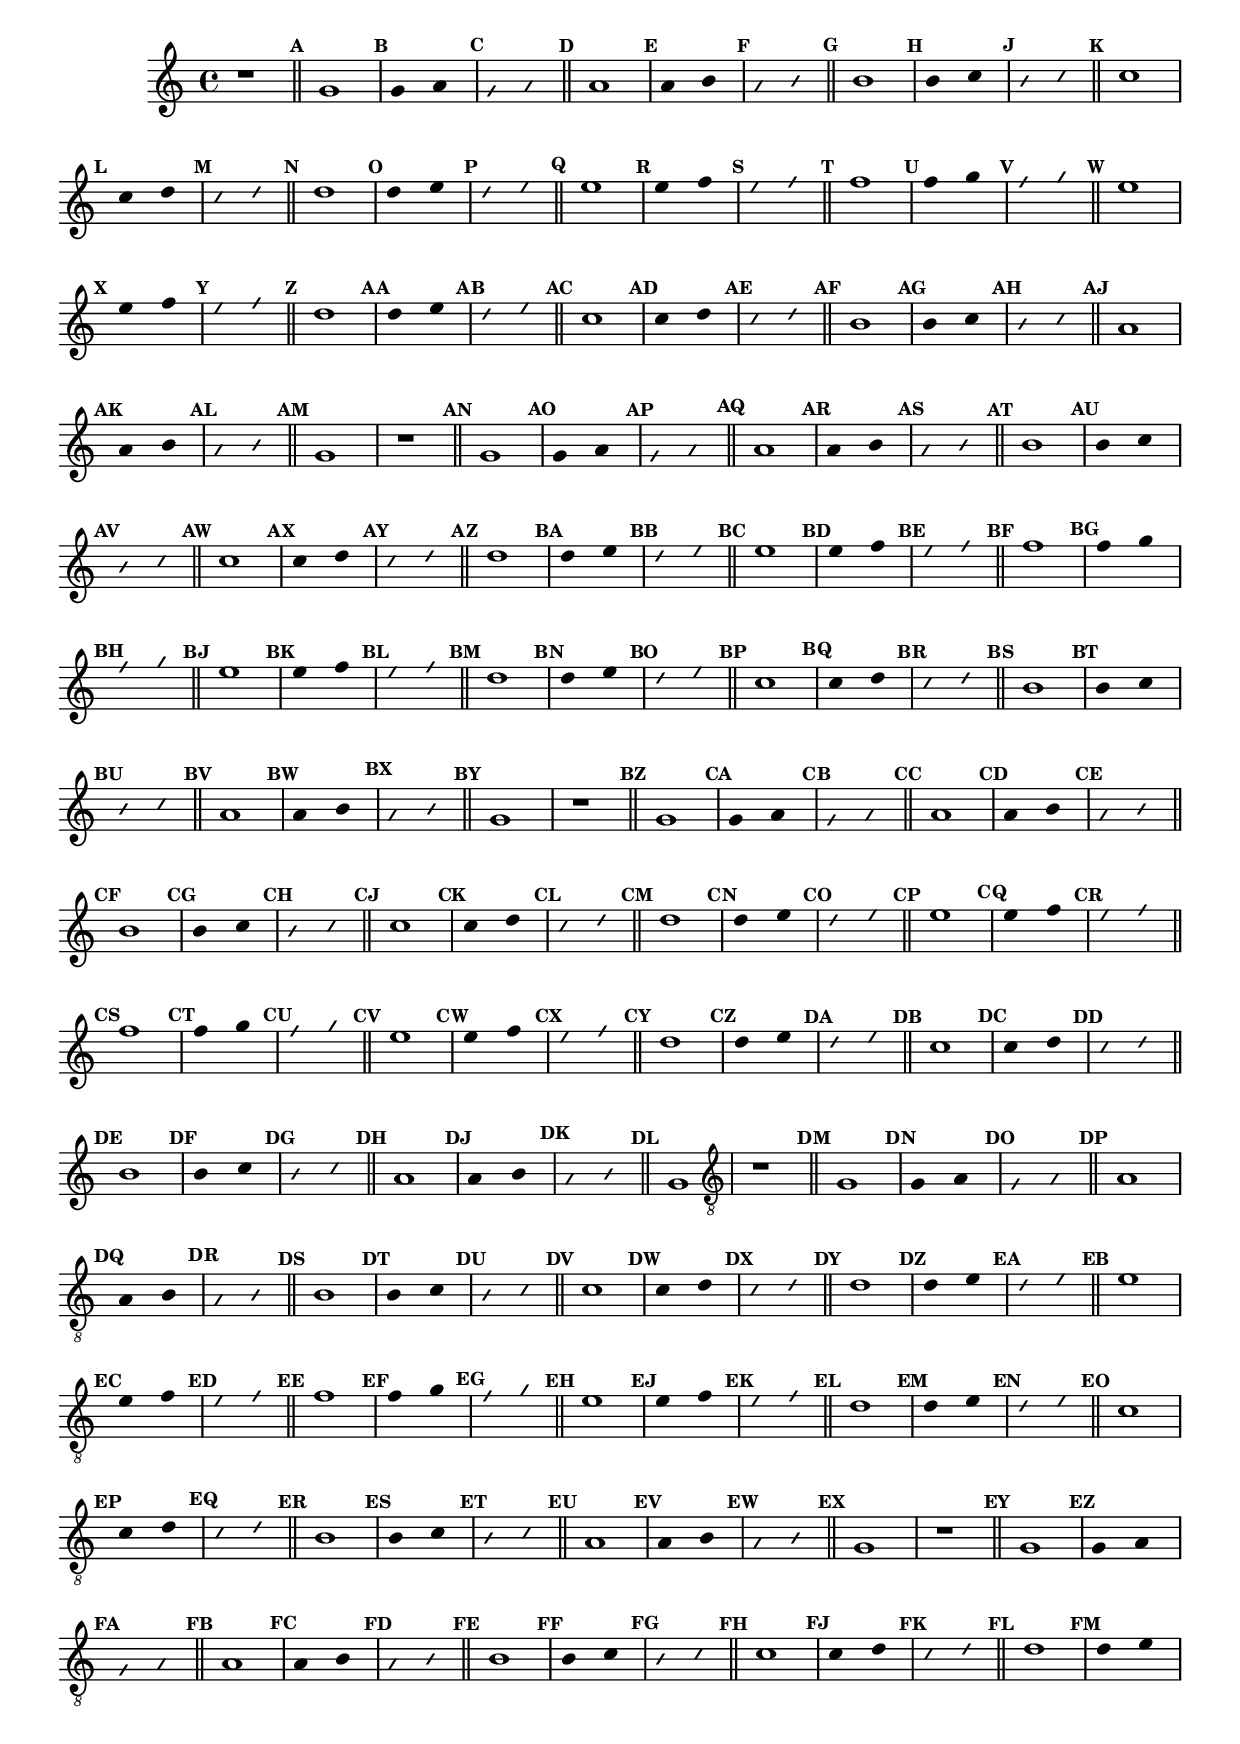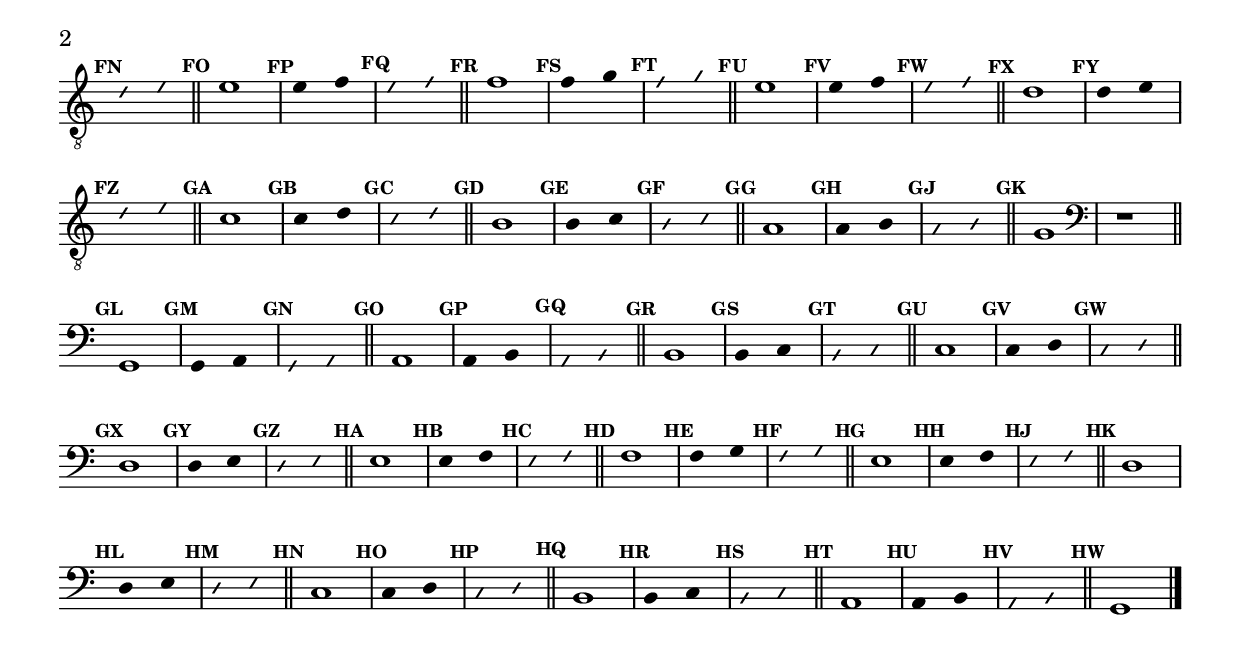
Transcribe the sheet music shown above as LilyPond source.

%% -*- coding: utf-8 -*-
\version "2.14.1"

%%\header { texidoc="Divertindo-se"}

\transpose c g {
  \relative c' {

    \override Staff.TimeSignature #'style = #'()
    \override Score.BarNumber #'transparent = ##t
    \override Score.RehearsalMark #'font-size = #-2
    \set Score.markFormatter = #format-mark-numbers
    \time 4/4 
    \key f \major


    %% CAVAQUINHO - BANJO
    \tag #'cv {
      r1

      \bar "||"

      \mark \default c1
      \override Stem #'transparent = ##t
      \override Beam #'transparent = ##t
      \override Voice.NoteHead #'stencil = #ly:text-interface::print
      \override Voice.NoteHead #'text = #(make-musicglyph-markup "noteheads.s2")

      \mark \default c2 d

      \override NoteHead #'style = #'slash
      \override NoteHead #'font-size = #-6
      \override Voice.NoteHead #'stencil = #ly:text-interface::print
      \override Voice.NoteHead #'text = #(make-musicglyph-markup "noteheads.s2slash")

      \mark \default c d

      \revert NoteHead #'style
      \revert Stem #'transparent 
      \revert Beam #'transparent
      \revert NoteHead #'font-size
      \revert Voice.NoteHead #'stencil

      \revert Voice.NoteHead #'text
      \bar "||"

      \mark \default d1
      \override Stem #'transparent = ##t
      \override Beam #'transparent = ##t
      \override Voice.NoteHead #'stencil = #ly:text-interface::print
      \override Voice.NoteHead #'text = #(make-musicglyph-markup "noteheads.s2")

      \mark \default d2 e
      \override NoteHead #'style = #'slash
      \override NoteHead #'font-size = #-6
      \override Voice.NoteHead #'stencil = #ly:text-interface::print
      \override Voice.NoteHead #'text = #(make-musicglyph-markup "noteheads.s2slash")

      \mark \default d2 e
      \revert NoteHead #'style
      \revert Stem #'transparent 
      \revert Beam #'transparent
      \revert NoteHead #'font-size
      \revert Voice.NoteHead #'stencil

      \revert Voice.NoteHead #'text
      \bar "||"

      \mark \default e1
      \override Stem #'transparent = ##t
      \override Beam #'transparent = ##t
      \override Voice.NoteHead #'stencil = #ly:text-interface::print
      \override Voice.NoteHead #'text = #(make-musicglyph-markup "noteheads.s2")

      \mark \default e2 f
      \override NoteHead #'style = #'slash
      \override NoteHead #'font-size = #-6
      \override Voice.NoteHead #'stencil = #ly:text-interface::print
      \override Voice.NoteHead #'text = #(make-musicglyph-markup "noteheads.s2slash")

      \mark \default e f
      \revert NoteHead #'style
      \revert Stem #'transparent 
      \revert Beam #'transparent
      \revert NoteHead #'font-size
      \revert Voice.NoteHead #'stencil

      \revert Voice.NoteHead #'text
      \bar "||"

      \mark \default f1
      \override Stem #'transparent = ##t
      \override Beam #'transparent = ##t
      \override Voice.NoteHead #'stencil = #ly:text-interface::print
      \override Voice.NoteHead #'text = #(make-musicglyph-markup "noteheads.s2")

      \mark \default f2 g
      \override NoteHead #'style = #'slash
      \override NoteHead #'font-size = #-6
      \override Voice.NoteHead #'stencil = #ly:text-interface::print
      \override Voice.NoteHead #'text = #(make-musicglyph-markup "noteheads.s2slash")

      \mark \default f g
      \revert NoteHead #'style
      \revert Stem #'transparent 
      \revert Beam #'transparent
      \revert NoteHead #'font-size
      \revert Voice.NoteHead #'stencil

      \revert Voice.NoteHead #'text
      \bar "||"

      \mark \default g1
      \override Stem #'transparent = ##t
      \override Beam #'transparent = ##t
      \override Voice.NoteHead #'stencil = #ly:text-interface::print
      \override Voice.NoteHead #'text = #(make-musicglyph-markup "noteheads.s2")

      \mark \default g2 a
      \override NoteHead #'style = #'slash
      \override NoteHead #'font-size = #-6
      \override Voice.NoteHead #'stencil = #ly:text-interface::print
      \override Voice.NoteHead #'text = #(make-musicglyph-markup "noteheads.s2slash")

      \mark \default g a
      \revert NoteHead #'style
      \revert Stem #'transparent 
      \revert Beam #'transparent
      \revert NoteHead #'font-size
      \revert Voice.NoteHead #'stencil

      \revert Voice.NoteHead #'text
      \bar "||"

      \mark \default a1
      \override Stem #'transparent = ##t
      \override Beam #'transparent = ##t
      \override Voice.NoteHead #'stencil = #ly:text-interface::print
      \override Voice.NoteHead #'text = #(make-musicglyph-markup "noteheads.s2")

      \mark \default a2 bes
      \override NoteHead #'style = #'slash
      \override NoteHead #'font-size = #-6
      \override Voice.NoteHead #'stencil = #ly:text-interface::print
      \override Voice.NoteHead #'text = #(make-musicglyph-markup "noteheads.s2slash")

      \mark \default a bes
      \revert NoteHead #'style
      \revert Stem #'transparent 
      \revert Beam #'transparent
      \revert NoteHead #'font-size
      \revert Voice.NoteHead #'stencil

      \revert Voice.NoteHead #'text
      \bar "||"

      \mark \default bes1
      \override Stem #'transparent = ##t
      \override Beam #'transparent = ##t
      \override Voice.NoteHead #'stencil = #ly:text-interface::print
      \override Voice.NoteHead #'text = #(make-musicglyph-markup "noteheads.s2")

      \mark \default bes2 c
      \override NoteHead #'style = #'slash
      \override NoteHead #'font-size = #-6
      \override Voice.NoteHead #'stencil = #ly:text-interface::print
      \override Voice.NoteHead #'text = #(make-musicglyph-markup "noteheads.s2slash")

      \mark \default bes c
      \revert NoteHead #'style
      \revert Stem #'transparent 
      \revert Beam #'transparent
      \revert NoteHead #'font-size
      \revert Voice.NoteHead #'stencil

      \revert Voice.NoteHead #'text
      \bar "||"

      \mark \default a1
      \override Stem #'transparent = ##t
      \override Beam #'transparent = ##t
      \override Voice.NoteHead #'stencil = #ly:text-interface::print
      \override Voice.NoteHead #'text = #(make-musicglyph-markup "noteheads.s2")

      \mark \default a2 bes
      \override NoteHead #'style = #'slash
      \override NoteHead #'font-size = #-6
      \override Voice.NoteHead #'stencil = #ly:text-interface::print
      \override Voice.NoteHead #'text = #(make-musicglyph-markup "noteheads.s2slash")

      \mark \default a bes
      \revert NoteHead #'style
      \revert Stem #'transparent 
      \revert Beam #'transparent
      \revert NoteHead #'font-size
      \revert Voice.NoteHead #'stencil

      \revert Voice.NoteHead #'text
      \bar "||"

      \mark \default g1	
      \override Stem #'transparent = ##t
      \override Beam #'transparent = ##t
      \override Voice.NoteHead #'stencil = #ly:text-interface::print
      \override Voice.NoteHead #'text = #(make-musicglyph-markup "noteheads.s2")

      \mark \default g2 a
      \override NoteHead #'style = #'slash
      \override NoteHead #'font-size = #-6
      \override Voice.NoteHead #'stencil = #ly:text-interface::print
      \override Voice.NoteHead #'text = #(make-musicglyph-markup "noteheads.s2slash")

      \mark \default g a
      \revert NoteHead #'style
      \revert Stem #'transparent
      \revert Beam #'transparent
      \revert NoteHead #'font-size
      \revert Voice.NoteHead #'stencil

      \revert Voice.NoteHead #'text
      \bar "||"

      \mark \default f1
      \override Stem #'transparent = ##t
      \override Beam #'transparent = ##t
      \override Voice.NoteHead #'stencil = #ly:text-interface::print
      \override Voice.NoteHead #'text = #(make-musicglyph-markup "noteheads.s2")

      \mark \default f2 g
      \override NoteHead #'style = #'slash
      \override NoteHead #'font-size = #-6
      \override Voice.NoteHead #'stencil = #ly:text-interface::print
      \override Voice.NoteHead #'text = #(make-musicglyph-markup "noteheads.s2slash")

      \mark \default  f g
      \revert NoteHead #'style
      \revert Stem #'transparent 
      \revert Beam #'transparent
      \revert NoteHead #'font-size
      \revert Voice.NoteHead #'stencil

      \revert Voice.NoteHead #'text
      \bar "||"

      \mark \default e1
      \override Stem #'transparent = ##t
      \override Beam #'transparent = ##t
      \override Voice.NoteHead #'stencil = #ly:text-interface::print
      \override Voice.NoteHead #'text = #(make-musicglyph-markup "noteheads.s2")

      \mark \default  e2 f
      \override NoteHead #'style = #'slash
      \override NoteHead #'font-size = #-6
      \override Voice.NoteHead #'stencil = #ly:text-interface::print
      \override Voice.NoteHead #'text = #(make-musicglyph-markup "noteheads.s2slash")

      \mark \default  e f
      \revert NoteHead #'style
      \revert Stem #'transparent 
      \revert Beam #'transparent
      \revert NoteHead #'font-size
      \revert Voice.NoteHead #'stencil

      \revert Voice.NoteHead #'text
      \bar "||"

      \mark \default d1
      \override Stem #'transparent = ##t
      \override Beam #'transparent = ##t
      \override Voice.NoteHead #'stencil = #ly:text-interface::print
      \override Voice.NoteHead #'text = #(make-musicglyph-markup "noteheads.s2")

      \mark \default  d2 e
      \override NoteHead #'style = #'slash
      \override NoteHead #'font-size = #-6
      \override Voice.NoteHead #'stencil = #ly:text-interface::print
      \override Voice.NoteHead #'text = #(make-musicglyph-markup "noteheads.s2slash")

      \mark \default  d e
      \revert NoteHead #'style
      \revert Stem #'transparent 
      \revert Beam #'transparent
      \revert NoteHead #'font-size
      \revert Voice.NoteHead #'stencil

      \revert Voice.NoteHead #'text
      \bar "||"

      \mark \default c1
    }

    %% BANDOLIM
    \tag #'bd {
      r1

      \bar "||"

      \mark \default c1
      \override Stem #'transparent = ##t
      \override Beam #'transparent = ##t
      \override Voice.NoteHead #'stencil = #ly:text-interface::print
      \override Voice.NoteHead #'text = #(make-musicglyph-markup "noteheads.s2")

      \mark \default c2 d

      \override NoteHead #'style = #'slash
      \override NoteHead #'font-size = #-6
      \override Voice.NoteHead #'stencil = #ly:text-interface::print
      \override Voice.NoteHead #'text = #(make-musicglyph-markup "noteheads.s2slash")

      \mark \default c d

      \revert NoteHead #'style
      \revert Stem #'transparent 
      \revert Beam #'transparent
      \revert NoteHead #'font-size
      \revert Voice.NoteHead #'stencil

      \revert Voice.NoteHead #'text
      \bar "||"

      \mark \default d1
      \override Stem #'transparent = ##t
      \override Beam #'transparent = ##t
      \override Voice.NoteHead #'stencil = #ly:text-interface::print
      \override Voice.NoteHead #'text = #(make-musicglyph-markup "noteheads.s2")

      \mark \default d2 e
      \override NoteHead #'style = #'slash
      \override NoteHead #'font-size = #-6
      \override Voice.NoteHead #'stencil = #ly:text-interface::print
      \override Voice.NoteHead #'text = #(make-musicglyph-markup "noteheads.s2slash")

      \mark \default d2 e
      \revert NoteHead #'style
      \revert Stem #'transparent 
      \revert Beam #'transparent
      \revert NoteHead #'font-size
      \revert Voice.NoteHead #'stencil

      \revert Voice.NoteHead #'text
      \bar "||"

      \mark \default e1
      \override Stem #'transparent = ##t
      \override Beam #'transparent = ##t
      \override Voice.NoteHead #'stencil = #ly:text-interface::print
      \override Voice.NoteHead #'text = #(make-musicglyph-markup "noteheads.s2")

      \mark \default e2 f
      \override NoteHead #'style = #'slash
      \override NoteHead #'font-size = #-6
      \override Voice.NoteHead #'stencil = #ly:text-interface::print
      \override Voice.NoteHead #'text = #(make-musicglyph-markup "noteheads.s2slash")

      \mark \default e f
      \revert NoteHead #'style
      \revert Stem #'transparent 
      \revert Beam #'transparent
      \revert NoteHead #'font-size
      \revert Voice.NoteHead #'stencil

      \revert Voice.NoteHead #'text
      \bar "||"

      \mark \default f1
      \override Stem #'transparent = ##t
      \override Beam #'transparent = ##t
      \override Voice.NoteHead #'stencil = #ly:text-interface::print
      \override Voice.NoteHead #'text = #(make-musicglyph-markup "noteheads.s2")

      \mark \default f2 g
      \override NoteHead #'style = #'slash
      \override NoteHead #'font-size = #-6
      \override Voice.NoteHead #'stencil = #ly:text-interface::print
      \override Voice.NoteHead #'text = #(make-musicglyph-markup "noteheads.s2slash")

      \mark \default f g
      \revert NoteHead #'style
      \revert Stem #'transparent 
      \revert Beam #'transparent
      \revert NoteHead #'font-size
      \revert Voice.NoteHead #'stencil

      \revert Voice.NoteHead #'text
      \bar "||"

      \mark \default g1
      \override Stem #'transparent = ##t
      \override Beam #'transparent = ##t
      \override Voice.NoteHead #'stencil = #ly:text-interface::print
      \override Voice.NoteHead #'text = #(make-musicglyph-markup "noteheads.s2")

      \mark \default g2 a
      \override NoteHead #'style = #'slash
      \override NoteHead #'font-size = #-6
      \override Voice.NoteHead #'stencil = #ly:text-interface::print
      \override Voice.NoteHead #'text = #(make-musicglyph-markup "noteheads.s2slash")

      \mark \default g a
      \revert NoteHead #'style
      \revert Stem #'transparent 
      \revert Beam #'transparent
      \revert NoteHead #'font-size
      \revert Voice.NoteHead #'stencil

      \revert Voice.NoteHead #'text
      \bar "||"

      \mark \default a1
      \override Stem #'transparent = ##t
      \override Beam #'transparent = ##t
      \override Voice.NoteHead #'stencil = #ly:text-interface::print
      \override Voice.NoteHead #'text = #(make-musicglyph-markup "noteheads.s2")

      \mark \default a2 bes
      \override NoteHead #'style = #'slash
      \override NoteHead #'font-size = #-6
      \override Voice.NoteHead #'stencil = #ly:text-interface::print
      \override Voice.NoteHead #'text = #(make-musicglyph-markup "noteheads.s2slash")

      \mark \default a bes
      \revert NoteHead #'style
      \revert Stem #'transparent 
      \revert Beam #'transparent
      \revert NoteHead #'font-size
      \revert Voice.NoteHead #'stencil

      \revert Voice.NoteHead #'text
      \bar "||"

      \mark \default bes1
      \override Stem #'transparent = ##t
      \override Beam #'transparent = ##t
      \override Voice.NoteHead #'stencil = #ly:text-interface::print
      \override Voice.NoteHead #'text = #(make-musicglyph-markup "noteheads.s2")

      \mark \default bes2 c
      \override NoteHead #'style = #'slash
      \override NoteHead #'font-size = #-6
      \override Voice.NoteHead #'stencil = #ly:text-interface::print
      \override Voice.NoteHead #'text = #(make-musicglyph-markup "noteheads.s2slash")

      \mark \default bes c
      \revert NoteHead #'style
      \revert Stem #'transparent 
      \revert Beam #'transparent
      \revert NoteHead #'font-size
      \revert Voice.NoteHead #'stencil

      \revert Voice.NoteHead #'text
      \bar "||"

      \mark \default a1
      \override Stem #'transparent = ##t
      \override Beam #'transparent = ##t
      \override Voice.NoteHead #'stencil = #ly:text-interface::print
      \override Voice.NoteHead #'text = #(make-musicglyph-markup "noteheads.s2")

      \mark \default a2 bes
      \override NoteHead #'style = #'slash
      \override NoteHead #'font-size = #-6
      \override Voice.NoteHead #'stencil = #ly:text-interface::print
      \override Voice.NoteHead #'text = #(make-musicglyph-markup "noteheads.s2slash")

      \mark \default a bes
      \revert NoteHead #'style
      \revert Stem #'transparent 
      \revert Beam #'transparent
      \revert NoteHead #'font-size
      \revert Voice.NoteHead #'stencil

      \revert Voice.NoteHead #'text
      \bar "||"

      \mark \default g1	
      \override Stem #'transparent = ##t
      \override Beam #'transparent = ##t
      \override Voice.NoteHead #'stencil = #ly:text-interface::print
      \override Voice.NoteHead #'text = #(make-musicglyph-markup "noteheads.s2")

      \mark \default g2 a
      \override NoteHead #'style = #'slash
      \override NoteHead #'font-size = #-6
      \override Voice.NoteHead #'stencil = #ly:text-interface::print
      \override Voice.NoteHead #'text = #(make-musicglyph-markup "noteheads.s2slash")

      \mark \default g a
      \revert NoteHead #'style
      \revert Stem #'transparent
      \revert Beam #'transparent
      \revert NoteHead #'font-size
      \revert Voice.NoteHead #'stencil

      \revert Voice.NoteHead #'text
      \bar "||"

      \mark \default f1
      \override Stem #'transparent = ##t
      \override Beam #'transparent = ##t
      \override Voice.NoteHead #'stencil = #ly:text-interface::print
      \override Voice.NoteHead #'text = #(make-musicglyph-markup "noteheads.s2")

      \mark \default f2 g
      \override NoteHead #'style = #'slash
      \override NoteHead #'font-size = #-6
      \override Voice.NoteHead #'stencil = #ly:text-interface::print
      \override Voice.NoteHead #'text = #(make-musicglyph-markup "noteheads.s2slash")

      \mark \default  f g
      \revert NoteHead #'style
      \revert Stem #'transparent 
      \revert Beam #'transparent
      \revert NoteHead #'font-size
      \revert Voice.NoteHead #'stencil

      \revert Voice.NoteHead #'text
      \bar "||"

      \mark \default e1
      \override Stem #'transparent = ##t
      \override Beam #'transparent = ##t
      \override Voice.NoteHead #'stencil = #ly:text-interface::print
      \override Voice.NoteHead #'text = #(make-musicglyph-markup "noteheads.s2")

      \mark \default  e2 f
      \override NoteHead #'style = #'slash
      \override NoteHead #'font-size = #-6
      \override Voice.NoteHead #'stencil = #ly:text-interface::print
      \override Voice.NoteHead #'text = #(make-musicglyph-markup "noteheads.s2slash")

      \mark \default  e f
      \revert NoteHead #'style
      \revert Stem #'transparent 
      \revert Beam #'transparent
      \revert NoteHead #'font-size
      \revert Voice.NoteHead #'stencil

      \revert Voice.NoteHead #'text
      \bar "||"

      \mark \default d1
      \override Stem #'transparent = ##t
      \override Beam #'transparent = ##t
      \override Voice.NoteHead #'stencil = #ly:text-interface::print
      \override Voice.NoteHead #'text = #(make-musicglyph-markup "noteheads.s2")

      \mark \default  d2 e
      \override NoteHead #'style = #'slash
      \override NoteHead #'font-size = #-6
      \override Voice.NoteHead #'stencil = #ly:text-interface::print
      \override Voice.NoteHead #'text = #(make-musicglyph-markup "noteheads.s2slash")

      \mark \default  d e
      \revert NoteHead #'style
      \revert Stem #'transparent 
      \revert Beam #'transparent
      \revert NoteHead #'font-size
      \revert Voice.NoteHead #'stencil

      \revert Voice.NoteHead #'text
      \bar "||"

      \mark \default c1
    }

    %% VIOLA
    \tag #'va {
      r1

      \bar "||"

      \mark \default c1
      \override Stem #'transparent = ##t
      \override Beam #'transparent = ##t
      \override Voice.NoteHead #'stencil = #ly:text-interface::print
      \override Voice.NoteHead #'text = #(make-musicglyph-markup "noteheads.s2")

      \mark \default c2 d

      \override NoteHead #'style = #'slash
      \override NoteHead #'font-size = #-6
      \override Voice.NoteHead #'stencil = #ly:text-interface::print
      \override Voice.NoteHead #'text = #(make-musicglyph-markup "noteheads.s2slash")

      \mark \default c d

      \revert NoteHead #'style
      \revert Stem #'transparent 
      \revert Beam #'transparent
      \revert NoteHead #'font-size
      \revert Voice.NoteHead #'stencil

      \revert Voice.NoteHead #'text
      \bar "||"

      \mark \default d1
      \override Stem #'transparent = ##t
      \override Beam #'transparent = ##t
      \override Voice.NoteHead #'stencil = #ly:text-interface::print
      \override Voice.NoteHead #'text = #(make-musicglyph-markup "noteheads.s2")

      \mark \default d2 e
      \override NoteHead #'style = #'slash
      \override NoteHead #'font-size = #-6
      \override Voice.NoteHead #'stencil = #ly:text-interface::print
      \override Voice.NoteHead #'text = #(make-musicglyph-markup "noteheads.s2slash")

      \mark \default d2 e
      \revert NoteHead #'style
      \revert Stem #'transparent 
      \revert Beam #'transparent
      \revert NoteHead #'font-size
      \revert Voice.NoteHead #'stencil

      \revert Voice.NoteHead #'text
      \bar "||"

      \mark \default e1
      \override Stem #'transparent = ##t
      \override Beam #'transparent = ##t
      \override Voice.NoteHead #'stencil = #ly:text-interface::print
      \override Voice.NoteHead #'text = #(make-musicglyph-markup "noteheads.s2")

      \mark \default e2 f
      \override NoteHead #'style = #'slash
      \override NoteHead #'font-size = #-6
      \override Voice.NoteHead #'stencil = #ly:text-interface::print
      \override Voice.NoteHead #'text = #(make-musicglyph-markup "noteheads.s2slash")

      \mark \default e f
      \revert NoteHead #'style
      \revert Stem #'transparent 
      \revert Beam #'transparent
      \revert NoteHead #'font-size
      \revert Voice.NoteHead #'stencil

      \revert Voice.NoteHead #'text
      \bar "||"

      \mark \default f1
      \override Stem #'transparent = ##t
      \override Beam #'transparent = ##t
      \override Voice.NoteHead #'stencil = #ly:text-interface::print
      \override Voice.NoteHead #'text = #(make-musicglyph-markup "noteheads.s2")

      \mark \default f2 g
      \override NoteHead #'style = #'slash
      \override NoteHead #'font-size = #-6
      \override Voice.NoteHead #'stencil = #ly:text-interface::print
      \override Voice.NoteHead #'text = #(make-musicglyph-markup "noteheads.s2slash")

      \mark \default f g
      \revert NoteHead #'style
      \revert Stem #'transparent 
      \revert Beam #'transparent
      \revert NoteHead #'font-size
      \revert Voice.NoteHead #'stencil

      \revert Voice.NoteHead #'text
      \bar "||"

      \mark \default g1
      \override Stem #'transparent = ##t
      \override Beam #'transparent = ##t
      \override Voice.NoteHead #'stencil = #ly:text-interface::print
      \override Voice.NoteHead #'text = #(make-musicglyph-markup "noteheads.s2")

      \mark \default g2 a
      \override NoteHead #'style = #'slash
      \override NoteHead #'font-size = #-6
      \override Voice.NoteHead #'stencil = #ly:text-interface::print
      \override Voice.NoteHead #'text = #(make-musicglyph-markup "noteheads.s2slash")

      \mark \default g a
      \revert NoteHead #'style
      \revert Stem #'transparent 
      \revert Beam #'transparent
      \revert NoteHead #'font-size
      \revert Voice.NoteHead #'stencil

      \revert Voice.NoteHead #'text
      \bar "||"

      \mark \default a1
      \override Stem #'transparent = ##t
      \override Beam #'transparent = ##t
      \override Voice.NoteHead #'stencil = #ly:text-interface::print
      \override Voice.NoteHead #'text = #(make-musicglyph-markup "noteheads.s2")

      \mark \default a2 bes
      \override NoteHead #'style = #'slash
      \override NoteHead #'font-size = #-6
      \override Voice.NoteHead #'stencil = #ly:text-interface::print
      \override Voice.NoteHead #'text = #(make-musicglyph-markup "noteheads.s2slash")

      \mark \default a bes
      \revert NoteHead #'style
      \revert Stem #'transparent 
      \revert Beam #'transparent
      \revert NoteHead #'font-size
      \revert Voice.NoteHead #'stencil

      \revert Voice.NoteHead #'text
      \bar "||"

      \mark \default bes1
      \override Stem #'transparent = ##t
      \override Beam #'transparent = ##t
      \override Voice.NoteHead #'stencil = #ly:text-interface::print
      \override Voice.NoteHead #'text = #(make-musicglyph-markup "noteheads.s2")

      \mark \default bes2 c
      \override NoteHead #'style = #'slash
      \override NoteHead #'font-size = #-6
      \override Voice.NoteHead #'stencil = #ly:text-interface::print
      \override Voice.NoteHead #'text = #(make-musicglyph-markup "noteheads.s2slash")

      \mark \default bes c
      \revert NoteHead #'style
      \revert Stem #'transparent 
      \revert Beam #'transparent
      \revert NoteHead #'font-size
      \revert Voice.NoteHead #'stencil

      \revert Voice.NoteHead #'text
      \bar "||"

      \mark \default a1
      \override Stem #'transparent = ##t
      \override Beam #'transparent = ##t
      \override Voice.NoteHead #'stencil = #ly:text-interface::print
      \override Voice.NoteHead #'text = #(make-musicglyph-markup "noteheads.s2")

      \mark \default a2 bes
      \override NoteHead #'style = #'slash
      \override NoteHead #'font-size = #-6
      \override Voice.NoteHead #'stencil = #ly:text-interface::print
      \override Voice.NoteHead #'text = #(make-musicglyph-markup "noteheads.s2slash")

      \mark \default a bes
      \revert NoteHead #'style
      \revert Stem #'transparent 
      \revert Beam #'transparent
      \revert NoteHead #'font-size
      \revert Voice.NoteHead #'stencil

      \revert Voice.NoteHead #'text
      \bar "||"

      \mark \default g1	
      \override Stem #'transparent = ##t
      \override Beam #'transparent = ##t
      \override Voice.NoteHead #'stencil = #ly:text-interface::print
      \override Voice.NoteHead #'text = #(make-musicglyph-markup "noteheads.s2")

      \mark \default g2 a
      \override NoteHead #'style = #'slash
      \override NoteHead #'font-size = #-6
      \override Voice.NoteHead #'stencil = #ly:text-interface::print
      \override Voice.NoteHead #'text = #(make-musicglyph-markup "noteheads.s2slash")

      \mark \default g a
      \revert NoteHead #'style
      \revert Stem #'transparent
      \revert Beam #'transparent
      \revert NoteHead #'font-size
      \revert Voice.NoteHead #'stencil

      \revert Voice.NoteHead #'text
      \bar "||"

      \mark \default f1
      \override Stem #'transparent = ##t
      \override Beam #'transparent = ##t
      \override Voice.NoteHead #'stencil = #ly:text-interface::print
      \override Voice.NoteHead #'text = #(make-musicglyph-markup "noteheads.s2")

      \mark \default f2 g
      \override NoteHead #'style = #'slash
      \override NoteHead #'font-size = #-6
      \override Voice.NoteHead #'stencil = #ly:text-interface::print
      \override Voice.NoteHead #'text = #(make-musicglyph-markup "noteheads.s2slash")

      \mark \default  f g
      \revert NoteHead #'style
      \revert Stem #'transparent 
      \revert Beam #'transparent
      \revert NoteHead #'font-size
      \revert Voice.NoteHead #'stencil

      \revert Voice.NoteHead #'text
      \bar "||"

      \mark \default e1
      \override Stem #'transparent = ##t
      \override Beam #'transparent = ##t
      \override Voice.NoteHead #'stencil = #ly:text-interface::print
      \override Voice.NoteHead #'text = #(make-musicglyph-markup "noteheads.s2")

      \mark \default  e2 f
      \override NoteHead #'style = #'slash
      \override NoteHead #'font-size = #-6
      \override Voice.NoteHead #'stencil = #ly:text-interface::print
      \override Voice.NoteHead #'text = #(make-musicglyph-markup "noteheads.s2slash")

      \mark \default  e f
      \revert NoteHead #'style
      \revert Stem #'transparent 
      \revert Beam #'transparent
      \revert NoteHead #'font-size
      \revert Voice.NoteHead #'stencil

      \revert Voice.NoteHead #'text
      \bar "||"

      \mark \default d1
      \override Stem #'transparent = ##t
      \override Beam #'transparent = ##t
      \override Voice.NoteHead #'stencil = #ly:text-interface::print
      \override Voice.NoteHead #'text = #(make-musicglyph-markup "noteheads.s2")

      \mark \default  d2 e
      \override NoteHead #'style = #'slash
      \override NoteHead #'font-size = #-6
      \override Voice.NoteHead #'stencil = #ly:text-interface::print
      \override Voice.NoteHead #'text = #(make-musicglyph-markup "noteheads.s2slash")

      \mark \default  d e
      \revert NoteHead #'style
      \revert Stem #'transparent 
      \revert Beam #'transparent
      \revert NoteHead #'font-size
      \revert Voice.NoteHead #'stencil

      \revert Voice.NoteHead #'text
      \bar "||"

      \mark \default c1
    }

    %% VIOLÃO TENOR
    \tag #'vt {
      \clef "G_8"
      r1

      \bar "||"

      \mark \default c,1
      \override Stem #'transparent = ##t
      \override Beam #'transparent = ##t
      \override Voice.NoteHead #'stencil = #ly:text-interface::print
      \override Voice.NoteHead #'text = #(make-musicglyph-markup "noteheads.s2")

      \mark \default c2 d

      \override NoteHead #'style = #'slash
      \override NoteHead #'font-size = #-6
      \override Voice.NoteHead #'stencil = #ly:text-interface::print
      \override Voice.NoteHead #'text = #(make-musicglyph-markup "noteheads.s2slash")

      \mark \default c d

      \revert NoteHead #'style
      \revert Stem #'transparent 
      \revert Beam #'transparent
      \revert NoteHead #'font-size
      \revert Voice.NoteHead #'stencil

      \revert Voice.NoteHead #'text
      \bar "||"

      \mark \default d1
      \override Stem #'transparent = ##t
      \override Beam #'transparent = ##t
      \override Voice.NoteHead #'stencil = #ly:text-interface::print
      \override Voice.NoteHead #'text = #(make-musicglyph-markup "noteheads.s2")

      \mark \default d2 e
      \override NoteHead #'style = #'slash
      \override NoteHead #'font-size = #-6
      \override Voice.NoteHead #'stencil = #ly:text-interface::print
      \override Voice.NoteHead #'text = #(make-musicglyph-markup "noteheads.s2slash")

      \mark \default d2 e
      \revert NoteHead #'style
      \revert Stem #'transparent 
      \revert Beam #'transparent
      \revert NoteHead #'font-size
      \revert Voice.NoteHead #'stencil

      \revert Voice.NoteHead #'text
      \bar "||"

      \mark \default e1
      \override Stem #'transparent = ##t
      \override Beam #'transparent = ##t
      \override Voice.NoteHead #'stencil = #ly:text-interface::print
      \override Voice.NoteHead #'text = #(make-musicglyph-markup "noteheads.s2")

      \mark \default e2 f
      \override NoteHead #'style = #'slash
      \override NoteHead #'font-size = #-6
      \override Voice.NoteHead #'stencil = #ly:text-interface::print
      \override Voice.NoteHead #'text = #(make-musicglyph-markup "noteheads.s2slash")

      \mark \default e f
      \revert NoteHead #'style
      \revert Stem #'transparent 
      \revert Beam #'transparent
      \revert NoteHead #'font-size
      \revert Voice.NoteHead #'stencil

      \revert Voice.NoteHead #'text
      \bar "||"

      \mark \default f1
      \override Stem #'transparent = ##t
      \override Beam #'transparent = ##t
      \override Voice.NoteHead #'stencil = #ly:text-interface::print
      \override Voice.NoteHead #'text = #(make-musicglyph-markup "noteheads.s2")

      \mark \default f2 g
      \override NoteHead #'style = #'slash
      \override NoteHead #'font-size = #-6
      \override Voice.NoteHead #'stencil = #ly:text-interface::print
      \override Voice.NoteHead #'text = #(make-musicglyph-markup "noteheads.s2slash")

      \mark \default f g
      \revert NoteHead #'style
      \revert Stem #'transparent 
      \revert Beam #'transparent
      \revert NoteHead #'font-size
      \revert Voice.NoteHead #'stencil

      \revert Voice.NoteHead #'text
      \bar "||"

      \mark \default g1
      \override Stem #'transparent = ##t
      \override Beam #'transparent = ##t
      \override Voice.NoteHead #'stencil = #ly:text-interface::print
      \override Voice.NoteHead #'text = #(make-musicglyph-markup "noteheads.s2")

      \mark \default g2 a
      \override NoteHead #'style = #'slash
      \override NoteHead #'font-size = #-6
      \override Voice.NoteHead #'stencil = #ly:text-interface::print
      \override Voice.NoteHead #'text = #(make-musicglyph-markup "noteheads.s2slash")

      \mark \default g a
      \revert NoteHead #'style
      \revert Stem #'transparent 
      \revert Beam #'transparent
      \revert NoteHead #'font-size
      \revert Voice.NoteHead #'stencil

      \revert Voice.NoteHead #'text
      \bar "||"

      \mark \default a1
      \override Stem #'transparent = ##t
      \override Beam #'transparent = ##t
      \override Voice.NoteHead #'stencil = #ly:text-interface::print
      \override Voice.NoteHead #'text = #(make-musicglyph-markup "noteheads.s2")

      \mark \default a2 bes
      \override NoteHead #'style = #'slash
      \override NoteHead #'font-size = #-6
      \override Voice.NoteHead #'stencil = #ly:text-interface::print
      \override Voice.NoteHead #'text = #(make-musicglyph-markup "noteheads.s2slash")

      \mark \default a bes
      \revert NoteHead #'style
      \revert Stem #'transparent 
      \revert Beam #'transparent
      \revert NoteHead #'font-size
      \revert Voice.NoteHead #'stencil

      \revert Voice.NoteHead #'text
      \bar "||"

      \mark \default bes1
      \override Stem #'transparent = ##t
      \override Beam #'transparent = ##t
      \override Voice.NoteHead #'stencil = #ly:text-interface::print
      \override Voice.NoteHead #'text = #(make-musicglyph-markup "noteheads.s2")

      \mark \default bes2 c
      \override NoteHead #'style = #'slash
      \override NoteHead #'font-size = #-6
      \override Voice.NoteHead #'stencil = #ly:text-interface::print
      \override Voice.NoteHead #'text = #(make-musicglyph-markup "noteheads.s2slash")

      \mark \default bes c
      \revert NoteHead #'style
      \revert Stem #'transparent 
      \revert Beam #'transparent
      \revert NoteHead #'font-size
      \revert Voice.NoteHead #'stencil

      \revert Voice.NoteHead #'text
      \bar "||"

      \mark \default a1
      \override Stem #'transparent = ##t
      \override Beam #'transparent = ##t
      \override Voice.NoteHead #'stencil = #ly:text-interface::print
      \override Voice.NoteHead #'text = #(make-musicglyph-markup "noteheads.s2")

      \mark \default a2 bes
      \override NoteHead #'style = #'slash
      \override NoteHead #'font-size = #-6
      \override Voice.NoteHead #'stencil = #ly:text-interface::print
      \override Voice.NoteHead #'text = #(make-musicglyph-markup "noteheads.s2slash")

      \mark \default a bes
      \revert NoteHead #'style
      \revert Stem #'transparent 
      \revert Beam #'transparent
      \revert NoteHead #'font-size
      \revert Voice.NoteHead #'stencil

      \revert Voice.NoteHead #'text
      \bar "||"

      \mark \default g1	
      \override Stem #'transparent = ##t
      \override Beam #'transparent = ##t
      \override Voice.NoteHead #'stencil = #ly:text-interface::print
      \override Voice.NoteHead #'text = #(make-musicglyph-markup "noteheads.s2")

      \mark \default g2 a
      \override NoteHead #'style = #'slash
      \override NoteHead #'font-size = #-6
      \override Voice.NoteHead #'stencil = #ly:text-interface::print
      \override Voice.NoteHead #'text = #(make-musicglyph-markup "noteheads.s2slash")

      \mark \default g a
      \revert NoteHead #'style
      \revert Stem #'transparent
      \revert Beam #'transparent
      \revert NoteHead #'font-size
      \revert Voice.NoteHead #'stencil

      \revert Voice.NoteHead #'text
      \bar "||"

      \mark \default f1
      \override Stem #'transparent = ##t
      \override Beam #'transparent = ##t
      \override Voice.NoteHead #'stencil = #ly:text-interface::print
      \override Voice.NoteHead #'text = #(make-musicglyph-markup "noteheads.s2")

      \mark \default f2 g
      \override NoteHead #'style = #'slash
      \override NoteHead #'font-size = #-6
      \override Voice.NoteHead #'stencil = #ly:text-interface::print
      \override Voice.NoteHead #'text = #(make-musicglyph-markup "noteheads.s2slash")

      \mark \default  f g
      \revert NoteHead #'style
      \revert Stem #'transparent 
      \revert Beam #'transparent
      \revert NoteHead #'font-size
      \revert Voice.NoteHead #'stencil

      \revert Voice.NoteHead #'text
      \bar "||"

      \mark \default e1
      \override Stem #'transparent = ##t
      \override Beam #'transparent = ##t
      \override Voice.NoteHead #'stencil = #ly:text-interface::print
      \override Voice.NoteHead #'text = #(make-musicglyph-markup "noteheads.s2")

      \mark \default  e2 f
      \override NoteHead #'style = #'slash
      \override NoteHead #'font-size = #-6
      \override Voice.NoteHead #'stencil = #ly:text-interface::print
      \override Voice.NoteHead #'text = #(make-musicglyph-markup "noteheads.s2slash")

      \mark \default  e f
      \revert NoteHead #'style
      \revert Stem #'transparent 
      \revert Beam #'transparent
      \revert NoteHead #'font-size
      \revert Voice.NoteHead #'stencil

      \revert Voice.NoteHead #'text
      \bar "||"

      \mark \default d1
      \override Stem #'transparent = ##t
      \override Beam #'transparent = ##t
      \override Voice.NoteHead #'stencil = #ly:text-interface::print
      \override Voice.NoteHead #'text = #(make-musicglyph-markup "noteheads.s2")

      \mark \default  d2 e
      \override NoteHead #'style = #'slash
      \override NoteHead #'font-size = #-6
      \override Voice.NoteHead #'stencil = #ly:text-interface::print
      \override Voice.NoteHead #'text = #(make-musicglyph-markup "noteheads.s2slash")

      \mark \default  d e
      \revert NoteHead #'style
      \revert Stem #'transparent 
      \revert Beam #'transparent
      \revert NoteHead #'font-size
      \revert Voice.NoteHead #'stencil

      \revert Voice.NoteHead #'text
      \bar "||"

      \mark \default c1
    }

    %% VIOLÃO
    \tag #'vi {
      \clef "G_8"
      r1

      \bar "||"

      \mark \default c1
      \override Stem #'transparent = ##t
      \override Beam #'transparent = ##t
      \override Voice.NoteHead #'stencil = #ly:text-interface::print
      \override Voice.NoteHead #'text = #(make-musicglyph-markup "noteheads.s2")

      \mark \default c2 d

      \override NoteHead #'style = #'slash
      \override NoteHead #'font-size = #-6
      \override Voice.NoteHead #'stencil = #ly:text-interface::print
      \override Voice.NoteHead #'text = #(make-musicglyph-markup "noteheads.s2slash")

      \mark \default c d

      \revert NoteHead #'style
      \revert Stem #'transparent 
      \revert Beam #'transparent
      \revert NoteHead #'font-size
      \revert Voice.NoteHead #'stencil

      \revert Voice.NoteHead #'text
      \bar "||"

      \mark \default d1
      \override Stem #'transparent = ##t
      \override Beam #'transparent = ##t
      \override Voice.NoteHead #'stencil = #ly:text-interface::print
      \override Voice.NoteHead #'text = #(make-musicglyph-markup "noteheads.s2")

      \mark \default d2 e
      \override NoteHead #'style = #'slash
      \override NoteHead #'font-size = #-6
      \override Voice.NoteHead #'stencil = #ly:text-interface::print
      \override Voice.NoteHead #'text = #(make-musicglyph-markup "noteheads.s2slash")

      \mark \default d2 e
      \revert NoteHead #'style
      \revert Stem #'transparent 
      \revert Beam #'transparent
      \revert NoteHead #'font-size
      \revert Voice.NoteHead #'stencil

      \revert Voice.NoteHead #'text
      \bar "||"

      \mark \default e1
      \override Stem #'transparent = ##t
      \override Beam #'transparent = ##t
      \override Voice.NoteHead #'stencil = #ly:text-interface::print
      \override Voice.NoteHead #'text = #(make-musicglyph-markup "noteheads.s2")

      \mark \default e2 f
      \override NoteHead #'style = #'slash
      \override NoteHead #'font-size = #-6
      \override Voice.NoteHead #'stencil = #ly:text-interface::print
      \override Voice.NoteHead #'text = #(make-musicglyph-markup "noteheads.s2slash")

      \mark \default e f
      \revert NoteHead #'style
      \revert Stem #'transparent 
      \revert Beam #'transparent
      \revert NoteHead #'font-size
      \revert Voice.NoteHead #'stencil

      \revert Voice.NoteHead #'text
      \bar "||"

      \mark \default f1
      \override Stem #'transparent = ##t
      \override Beam #'transparent = ##t
      \override Voice.NoteHead #'stencil = #ly:text-interface::print
      \override Voice.NoteHead #'text = #(make-musicglyph-markup "noteheads.s2")

      \mark \default f2 g
      \override NoteHead #'style = #'slash
      \override NoteHead #'font-size = #-6
      \override Voice.NoteHead #'stencil = #ly:text-interface::print
      \override Voice.NoteHead #'text = #(make-musicglyph-markup "noteheads.s2slash")

      \mark \default f g
      \revert NoteHead #'style
      \revert Stem #'transparent 
      \revert Beam #'transparent
      \revert NoteHead #'font-size
      \revert Voice.NoteHead #'stencil

      \revert Voice.NoteHead #'text
      \bar "||"

      \mark \default g1
      \override Stem #'transparent = ##t
      \override Beam #'transparent = ##t
      \override Voice.NoteHead #'stencil = #ly:text-interface::print
      \override Voice.NoteHead #'text = #(make-musicglyph-markup "noteheads.s2")

      \mark \default g2 a
      \override NoteHead #'style = #'slash
      \override NoteHead #'font-size = #-6
      \override Voice.NoteHead #'stencil = #ly:text-interface::print
      \override Voice.NoteHead #'text = #(make-musicglyph-markup "noteheads.s2slash")

      \mark \default g a
      \revert NoteHead #'style
      \revert Stem #'transparent 
      \revert Beam #'transparent
      \revert NoteHead #'font-size
      \revert Voice.NoteHead #'stencil

      \revert Voice.NoteHead #'text
      \bar "||"

      \mark \default a1
      \override Stem #'transparent = ##t
      \override Beam #'transparent = ##t
      \override Voice.NoteHead #'stencil = #ly:text-interface::print
      \override Voice.NoteHead #'text = #(make-musicglyph-markup "noteheads.s2")

      \mark \default a2 bes
      \override NoteHead #'style = #'slash
      \override NoteHead #'font-size = #-6
      \override Voice.NoteHead #'stencil = #ly:text-interface::print
      \override Voice.NoteHead #'text = #(make-musicglyph-markup "noteheads.s2slash")

      \mark \default a bes
      \revert NoteHead #'style
      \revert Stem #'transparent 
      \revert Beam #'transparent
      \revert NoteHead #'font-size
      \revert Voice.NoteHead #'stencil

      \revert Voice.NoteHead #'text
      \bar "||"

      \mark \default bes1
      \override Stem #'transparent = ##t
      \override Beam #'transparent = ##t
      \override Voice.NoteHead #'stencil = #ly:text-interface::print
      \override Voice.NoteHead #'text = #(make-musicglyph-markup "noteheads.s2")

      \mark \default bes2 c
      \override NoteHead #'style = #'slash
      \override NoteHead #'font-size = #-6
      \override Voice.NoteHead #'stencil = #ly:text-interface::print
      \override Voice.NoteHead #'text = #(make-musicglyph-markup "noteheads.s2slash")

      \mark \default bes c
      \revert NoteHead #'style
      \revert Stem #'transparent 
      \revert Beam #'transparent
      \revert NoteHead #'font-size
      \revert Voice.NoteHead #'stencil

      \revert Voice.NoteHead #'text
      \bar "||"

      \mark \default a1
      \override Stem #'transparent = ##t
      \override Beam #'transparent = ##t
      \override Voice.NoteHead #'stencil = #ly:text-interface::print
      \override Voice.NoteHead #'text = #(make-musicglyph-markup "noteheads.s2")

      \mark \default a2 bes
      \override NoteHead #'style = #'slash
      \override NoteHead #'font-size = #-6
      \override Voice.NoteHead #'stencil = #ly:text-interface::print
      \override Voice.NoteHead #'text = #(make-musicglyph-markup "noteheads.s2slash")

      \mark \default a bes
      \revert NoteHead #'style
      \revert Stem #'transparent 
      \revert Beam #'transparent
      \revert NoteHead #'font-size
      \revert Voice.NoteHead #'stencil

      \revert Voice.NoteHead #'text
      \bar "||"

      \mark \default g1	
      \override Stem #'transparent = ##t
      \override Beam #'transparent = ##t
      \override Voice.NoteHead #'stencil = #ly:text-interface::print
      \override Voice.NoteHead #'text = #(make-musicglyph-markup "noteheads.s2")

      \mark \default g2 a
      \override NoteHead #'style = #'slash
      \override NoteHead #'font-size = #-6
      \override Voice.NoteHead #'stencil = #ly:text-interface::print
      \override Voice.NoteHead #'text = #(make-musicglyph-markup "noteheads.s2slash")

      \mark \default g a
      \revert NoteHead #'style
      \revert Stem #'transparent
      \revert Beam #'transparent
      \revert NoteHead #'font-size
      \revert Voice.NoteHead #'stencil

      \revert Voice.NoteHead #'text
      \bar "||"

      \mark \default f1
      \override Stem #'transparent = ##t
      \override Beam #'transparent = ##t
      \override Voice.NoteHead #'stencil = #ly:text-interface::print
      \override Voice.NoteHead #'text = #(make-musicglyph-markup "noteheads.s2")

      \mark \default f2 g
      \override NoteHead #'style = #'slash
      \override NoteHead #'font-size = #-6
      \override Voice.NoteHead #'stencil = #ly:text-interface::print
      \override Voice.NoteHead #'text = #(make-musicglyph-markup "noteheads.s2slash")

      \mark \default  f g
      \revert NoteHead #'style
      \revert Stem #'transparent 
      \revert Beam #'transparent
      \revert NoteHead #'font-size
      \revert Voice.NoteHead #'stencil

      \revert Voice.NoteHead #'text
      \bar "||"

      \mark \default e1
      \override Stem #'transparent = ##t
      \override Beam #'transparent = ##t
      \override Voice.NoteHead #'stencil = #ly:text-interface::print
      \override Voice.NoteHead #'text = #(make-musicglyph-markup "noteheads.s2")

      \mark \default  e2 f
      \override NoteHead #'style = #'slash
      \override NoteHead #'font-size = #-6
      \override Voice.NoteHead #'stencil = #ly:text-interface::print
      \override Voice.NoteHead #'text = #(make-musicglyph-markup "noteheads.s2slash")

      \mark \default  e f
      \revert NoteHead #'style
      \revert Stem #'transparent 
      \revert Beam #'transparent
      \revert NoteHead #'font-size
      \revert Voice.NoteHead #'stencil

      \revert Voice.NoteHead #'text
      \bar "||"

      \mark \default d1
      \override Stem #'transparent = ##t
      \override Beam #'transparent = ##t
      \override Voice.NoteHead #'stencil = #ly:text-interface::print
      \override Voice.NoteHead #'text = #(make-musicglyph-markup "noteheads.s2")

      \mark \default  d2 e
      \override NoteHead #'style = #'slash
      \override NoteHead #'font-size = #-6
      \override Voice.NoteHead #'stencil = #ly:text-interface::print
      \override Voice.NoteHead #'text = #(make-musicglyph-markup "noteheads.s2slash")

      \mark \default  d e
      \revert NoteHead #'style
      \revert Stem #'transparent 
      \revert Beam #'transparent
      \revert NoteHead #'font-size
      \revert Voice.NoteHead #'stencil

      \revert Voice.NoteHead #'text
      \bar "||"

      \mark \default c1
    }

    %% BAIXO - BAIXOLÃO
    \tag #'bx {
      \clef bass
      r1

      \bar "||"

      \mark \default c,1
      \override Stem #'transparent = ##t
      \override Beam #'transparent = ##t
      \override Voice.NoteHead #'stencil = #ly:text-interface::print
      \override Voice.NoteHead #'text = #(make-musicglyph-markup "noteheads.s2")

      \mark \default c2 d

      \override NoteHead #'style = #'slash
      \override NoteHead #'font-size = #-6
      \override Voice.NoteHead #'stencil = #ly:text-interface::print
      \override Voice.NoteHead #'text = #(make-musicglyph-markup "noteheads.s2slash")

      \mark \default c d

      \revert NoteHead #'style
      \revert Stem #'transparent 
      \revert Beam #'transparent
      \revert NoteHead #'font-size
      \revert Voice.NoteHead #'stencil

      \revert Voice.NoteHead #'text
      \bar "||"

      \mark \default d1
      \override Stem #'transparent = ##t
      \override Beam #'transparent = ##t
      \override Voice.NoteHead #'stencil = #ly:text-interface::print
      \override Voice.NoteHead #'text = #(make-musicglyph-markup "noteheads.s2")

      \mark \default d2 e
      \override NoteHead #'style = #'slash
      \override NoteHead #'font-size = #-6
      \override Voice.NoteHead #'stencil = #ly:text-interface::print
      \override Voice.NoteHead #'text = #(make-musicglyph-markup "noteheads.s2slash")

      \mark \default d2 e
      \revert NoteHead #'style
      \revert Stem #'transparent 
      \revert Beam #'transparent
      \revert NoteHead #'font-size
      \revert Voice.NoteHead #'stencil

      \revert Voice.NoteHead #'text
      \bar "||"

      \mark \default e1
      \override Stem #'transparent = ##t
      \override Beam #'transparent = ##t
      \override Voice.NoteHead #'stencil = #ly:text-interface::print
      \override Voice.NoteHead #'text = #(make-musicglyph-markup "noteheads.s2")

      \mark \default e2 f
      \override NoteHead #'style = #'slash
      \override NoteHead #'font-size = #-6
      \override Voice.NoteHead #'stencil = #ly:text-interface::print
      \override Voice.NoteHead #'text = #(make-musicglyph-markup "noteheads.s2slash")

      \mark \default e f
      \revert NoteHead #'style
      \revert Stem #'transparent 
      \revert Beam #'transparent
      \revert NoteHead #'font-size
      \revert Voice.NoteHead #'stencil

      \revert Voice.NoteHead #'text
      \bar "||"

      \mark \default f1
      \override Stem #'transparent = ##t
      \override Beam #'transparent = ##t
      \override Voice.NoteHead #'stencil = #ly:text-interface::print
      \override Voice.NoteHead #'text = #(make-musicglyph-markup "noteheads.s2")

      \mark \default f2 g
      \override NoteHead #'style = #'slash
      \override NoteHead #'font-size = #-6
      \override Voice.NoteHead #'stencil = #ly:text-interface::print
      \override Voice.NoteHead #'text = #(make-musicglyph-markup "noteheads.s2slash")

      \mark \default f g
      \revert NoteHead #'style
      \revert Stem #'transparent 
      \revert Beam #'transparent
      \revert NoteHead #'font-size
      \revert Voice.NoteHead #'stencil

      \revert Voice.NoteHead #'text
      \bar "||"

      \mark \default g1
      \override Stem #'transparent = ##t
      \override Beam #'transparent = ##t
      \override Voice.NoteHead #'stencil = #ly:text-interface::print
      \override Voice.NoteHead #'text = #(make-musicglyph-markup "noteheads.s2")

      \mark \default g2 a
      \override NoteHead #'style = #'slash
      \override NoteHead #'font-size = #-6
      \override Voice.NoteHead #'stencil = #ly:text-interface::print
      \override Voice.NoteHead #'text = #(make-musicglyph-markup "noteheads.s2slash")

      \mark \default g a
      \revert NoteHead #'style
      \revert Stem #'transparent 
      \revert Beam #'transparent
      \revert NoteHead #'font-size
      \revert Voice.NoteHead #'stencil

      \revert Voice.NoteHead #'text
      \bar "||"

      \mark \default a1
      \override Stem #'transparent = ##t
      \override Beam #'transparent = ##t
      \override Voice.NoteHead #'stencil = #ly:text-interface::print
      \override Voice.NoteHead #'text = #(make-musicglyph-markup "noteheads.s2")

      \mark \default a2 bes
      \override NoteHead #'style = #'slash
      \override NoteHead #'font-size = #-6
      \override Voice.NoteHead #'stencil = #ly:text-interface::print
      \override Voice.NoteHead #'text = #(make-musicglyph-markup "noteheads.s2slash")

      \mark \default a bes
      \revert NoteHead #'style
      \revert Stem #'transparent 
      \revert Beam #'transparent
      \revert NoteHead #'font-size
      \revert Voice.NoteHead #'stencil

      \revert Voice.NoteHead #'text
      \bar "||"

      \mark \default bes1
      \override Stem #'transparent = ##t
      \override Beam #'transparent = ##t
      \override Voice.NoteHead #'stencil = #ly:text-interface::print
      \override Voice.NoteHead #'text = #(make-musicglyph-markup "noteheads.s2")

      \mark \default bes2 c
      \override NoteHead #'style = #'slash
      \override NoteHead #'font-size = #-6
      \override Voice.NoteHead #'stencil = #ly:text-interface::print
      \override Voice.NoteHead #'text = #(make-musicglyph-markup "noteheads.s2slash")

      \mark \default bes c
      \revert NoteHead #'style
      \revert Stem #'transparent 
      \revert Beam #'transparent
      \revert NoteHead #'font-size
      \revert Voice.NoteHead #'stencil

      \revert Voice.NoteHead #'text
      \bar "||"

      \mark \default a1
      \override Stem #'transparent = ##t
      \override Beam #'transparent = ##t
      \override Voice.NoteHead #'stencil = #ly:text-interface::print
      \override Voice.NoteHead #'text = #(make-musicglyph-markup "noteheads.s2")

      \mark \default a2 bes
      \override NoteHead #'style = #'slash
      \override NoteHead #'font-size = #-6
      \override Voice.NoteHead #'stencil = #ly:text-interface::print
      \override Voice.NoteHead #'text = #(make-musicglyph-markup "noteheads.s2slash")

      \mark \default a bes
      \revert NoteHead #'style
      \revert Stem #'transparent 
      \revert Beam #'transparent
      \revert NoteHead #'font-size
      \revert Voice.NoteHead #'stencil

      \revert Voice.NoteHead #'text
      \bar "||"

      \mark \default g1	
      \override Stem #'transparent = ##t
      \override Beam #'transparent = ##t
      \override Voice.NoteHead #'stencil = #ly:text-interface::print
      \override Voice.NoteHead #'text = #(make-musicglyph-markup "noteheads.s2")

      \mark \default g2 a
      \override NoteHead #'style = #'slash
      \override NoteHead #'font-size = #-6
      \override Voice.NoteHead #'stencil = #ly:text-interface::print
      \override Voice.NoteHead #'text = #(make-musicglyph-markup "noteheads.s2slash")

      \mark \default g a
      \revert NoteHead #'style
      \revert Stem #'transparent
      \revert Beam #'transparent
      \revert NoteHead #'font-size
      \revert Voice.NoteHead #'stencil

      \revert Voice.NoteHead #'text
      \bar "||"

      \mark \default f1
      \override Stem #'transparent = ##t
      \override Beam #'transparent = ##t
      \override Voice.NoteHead #'stencil = #ly:text-interface::print
      \override Voice.NoteHead #'text = #(make-musicglyph-markup "noteheads.s2")

      \mark \default f2 g
      \override NoteHead #'style = #'slash
      \override NoteHead #'font-size = #-6
      \override Voice.NoteHead #'stencil = #ly:text-interface::print
      \override Voice.NoteHead #'text = #(make-musicglyph-markup "noteheads.s2slash")

      \mark \default  f g
      \revert NoteHead #'style
      \revert Stem #'transparent 
      \revert Beam #'transparent
      \revert NoteHead #'font-size
      \revert Voice.NoteHead #'stencil

      \revert Voice.NoteHead #'text
      \bar "||"

      \mark \default e1
      \override Stem #'transparent = ##t
      \override Beam #'transparent = ##t
      \override Voice.NoteHead #'stencil = #ly:text-interface::print
      \override Voice.NoteHead #'text = #(make-musicglyph-markup "noteheads.s2")

      \mark \default  e2 f
      \override NoteHead #'style = #'slash
      \override NoteHead #'font-size = #-6
      \override Voice.NoteHead #'stencil = #ly:text-interface::print
      \override Voice.NoteHead #'text = #(make-musicglyph-markup "noteheads.s2slash")

      \mark \default  e f
      \revert NoteHead #'style
      \revert Stem #'transparent 
      \revert Beam #'transparent
      \revert NoteHead #'font-size
      \revert Voice.NoteHead #'stencil

      \revert Voice.NoteHead #'text
      \bar "||"

      \mark \default d1
      \override Stem #'transparent = ##t
      \override Beam #'transparent = ##t
      \override Voice.NoteHead #'stencil = #ly:text-interface::print
      \override Voice.NoteHead #'text = #(make-musicglyph-markup "noteheads.s2")

      \mark \default  d2 e
      \override NoteHead #'style = #'slash
      \override NoteHead #'font-size = #-6
      \override Voice.NoteHead #'stencil = #ly:text-interface::print
      \override Voice.NoteHead #'text = #(make-musicglyph-markup "noteheads.s2slash")

      \mark \default  d e
      \revert NoteHead #'style
      \revert Stem #'transparent 
      \revert Beam #'transparent
      \revert NoteHead #'font-size
      \revert Voice.NoteHead #'stencil

      \revert Voice.NoteHead #'text
      \bar "||"

      \mark \default c1
    }


    %% END DOCUMENT
    \bar "|."
  }
}